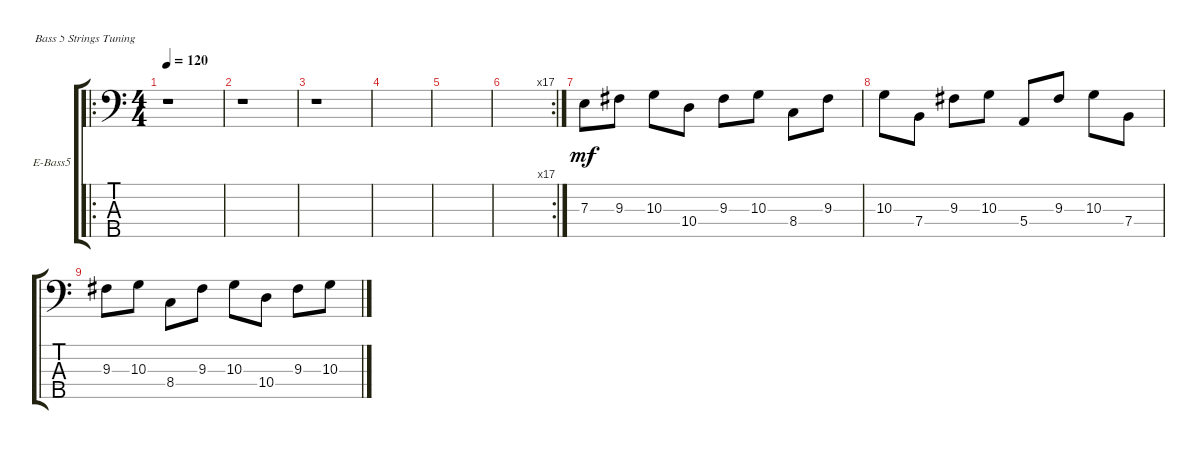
\defaultSystemsLayout 4
\bracketExtendMode groupsimilarinstruments
\firstSystemTrackNameOrientation horizontal
\otherSystemsTrackNameOrientation horizontal
\track ("Electric Bass" "E-Bass5") {instrument electricbassfinger}
\staff {score tabs}
\tuning (G2 D2 A1 E1 B0)
\ro
\ts (4 4)
\tempo 120
\clef f4
\ks c
r.1{dy mf instrument electricbassfinger} |
r.1 |
r.1 |
|
|
\rc 17
|
7.3.8 9.3.8 10.3.8 10.4.8 9.3.8 10.3.8 8.4.8 9.3.8 |
10.3.8 7.4.8 9.3.8 10.3.8 5.4.8 9.3.8 10.3.8 7.4.8 |
9.3.8 10.3.8 8.4.8 9.3.8 10.3.8 10.4.8 9.3.8 10.3.8
